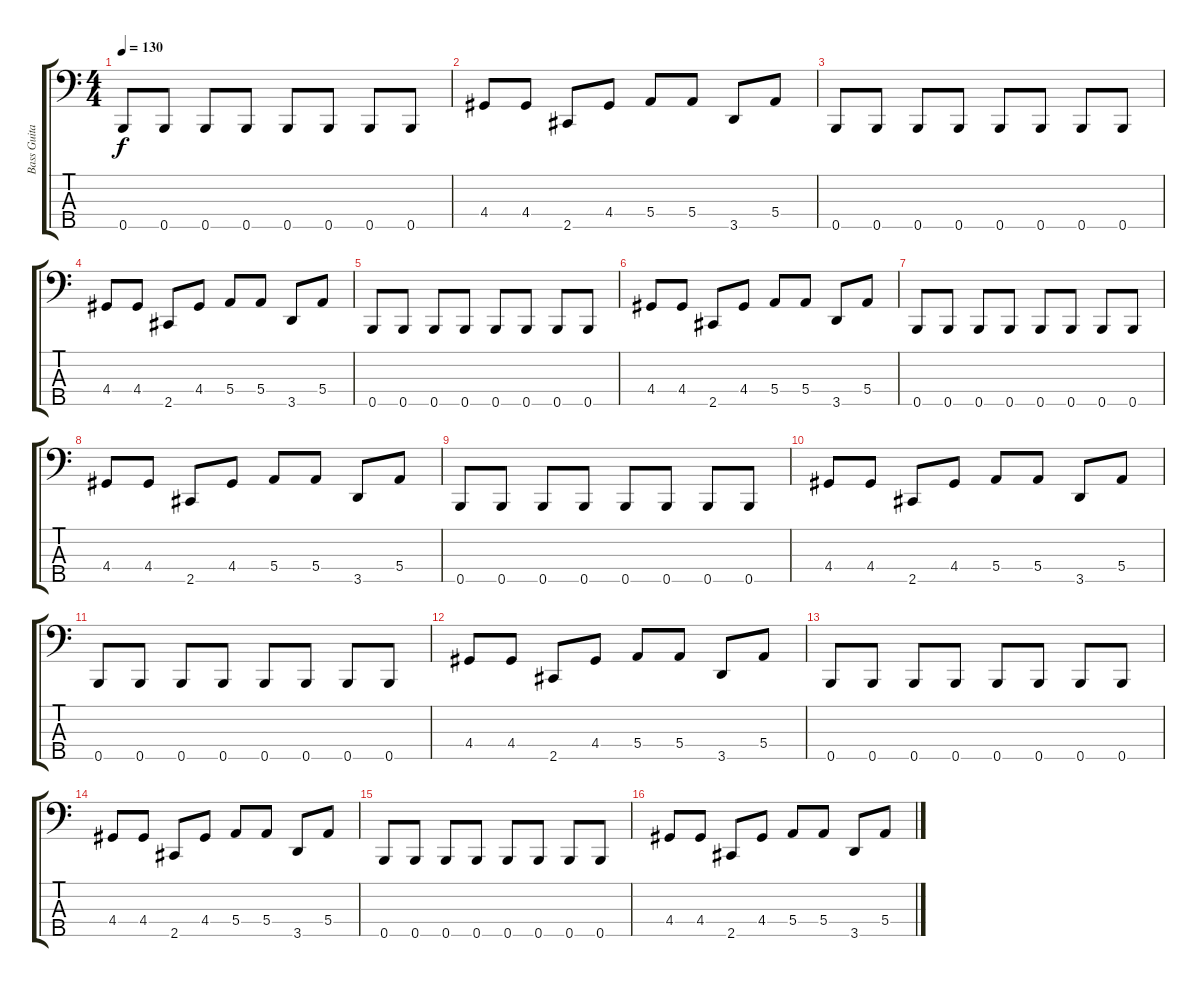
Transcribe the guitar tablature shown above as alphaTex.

\track ("Bass Guitar" "Bass Guita") {instrument electricbasspick}
\staff {score tabs}
\tuning (G2 D2 A1 E1 B0) {hide}
\ts (4 4)
\tempo 130
\clef f4
\ks c
0.5.8{dy f} 0.5.8 0.5.8 0.5.8 0.5.8 0.5.8 0.5.8 0.5.8 |
4.4.8 4.4.8 2.5.8 4.4.8 5.4.8 5.4.8 3.5.8 5.4.8 |
0.5.8 0.5.8 0.5.8 0.5.8 0.5.8 0.5.8 0.5.8 0.5.8 |
4.4.8 4.4.8 2.5.8 4.4.8 5.4.8 5.4.8 3.5.8 5.4.8 |
0.5.8 0.5.8 0.5.8 0.5.8 0.5.8 0.5.8 0.5.8 0.5.8 |
4.4.8 4.4.8 2.5.8 4.4.8 5.4.8 5.4.8 3.5.8 5.4.8 |
0.5.8 0.5.8 0.5.8 0.5.8 0.5.8 0.5.8 0.5.8 0.5.8 |
4.4.8 4.4.8 2.5.8 4.4.8 5.4.8 5.4.8 3.5.8 5.4.8 |
0.5.8 0.5.8 0.5.8 0.5.8 0.5.8 0.5.8 0.5.8 0.5.8 |
4.4.8 4.4.8 2.5.8 4.4.8 5.4.8 5.4.8 3.5.8 5.4.8 |
0.5.8 0.5.8 0.5.8 0.5.8 0.5.8 0.5.8 0.5.8 0.5.8 |
4.4.8 4.4.8 2.5.8 4.4.8 5.4.8 5.4.8 3.5.8 5.4.8 |
0.5.8 0.5.8 0.5.8 0.5.8 0.5.8 0.5.8 0.5.8 0.5.8 |
4.4.8 4.4.8 2.5.8 4.4.8 5.4.8 5.4.8 3.5.8 5.4.8 |
0.5.8 0.5.8 0.5.8 0.5.8 0.5.8 0.5.8 0.5.8 0.5.8 |
4.4.8 4.4.8 2.5.8 4.4.8 5.4.8 5.4.8 3.5.8 5.4.8
